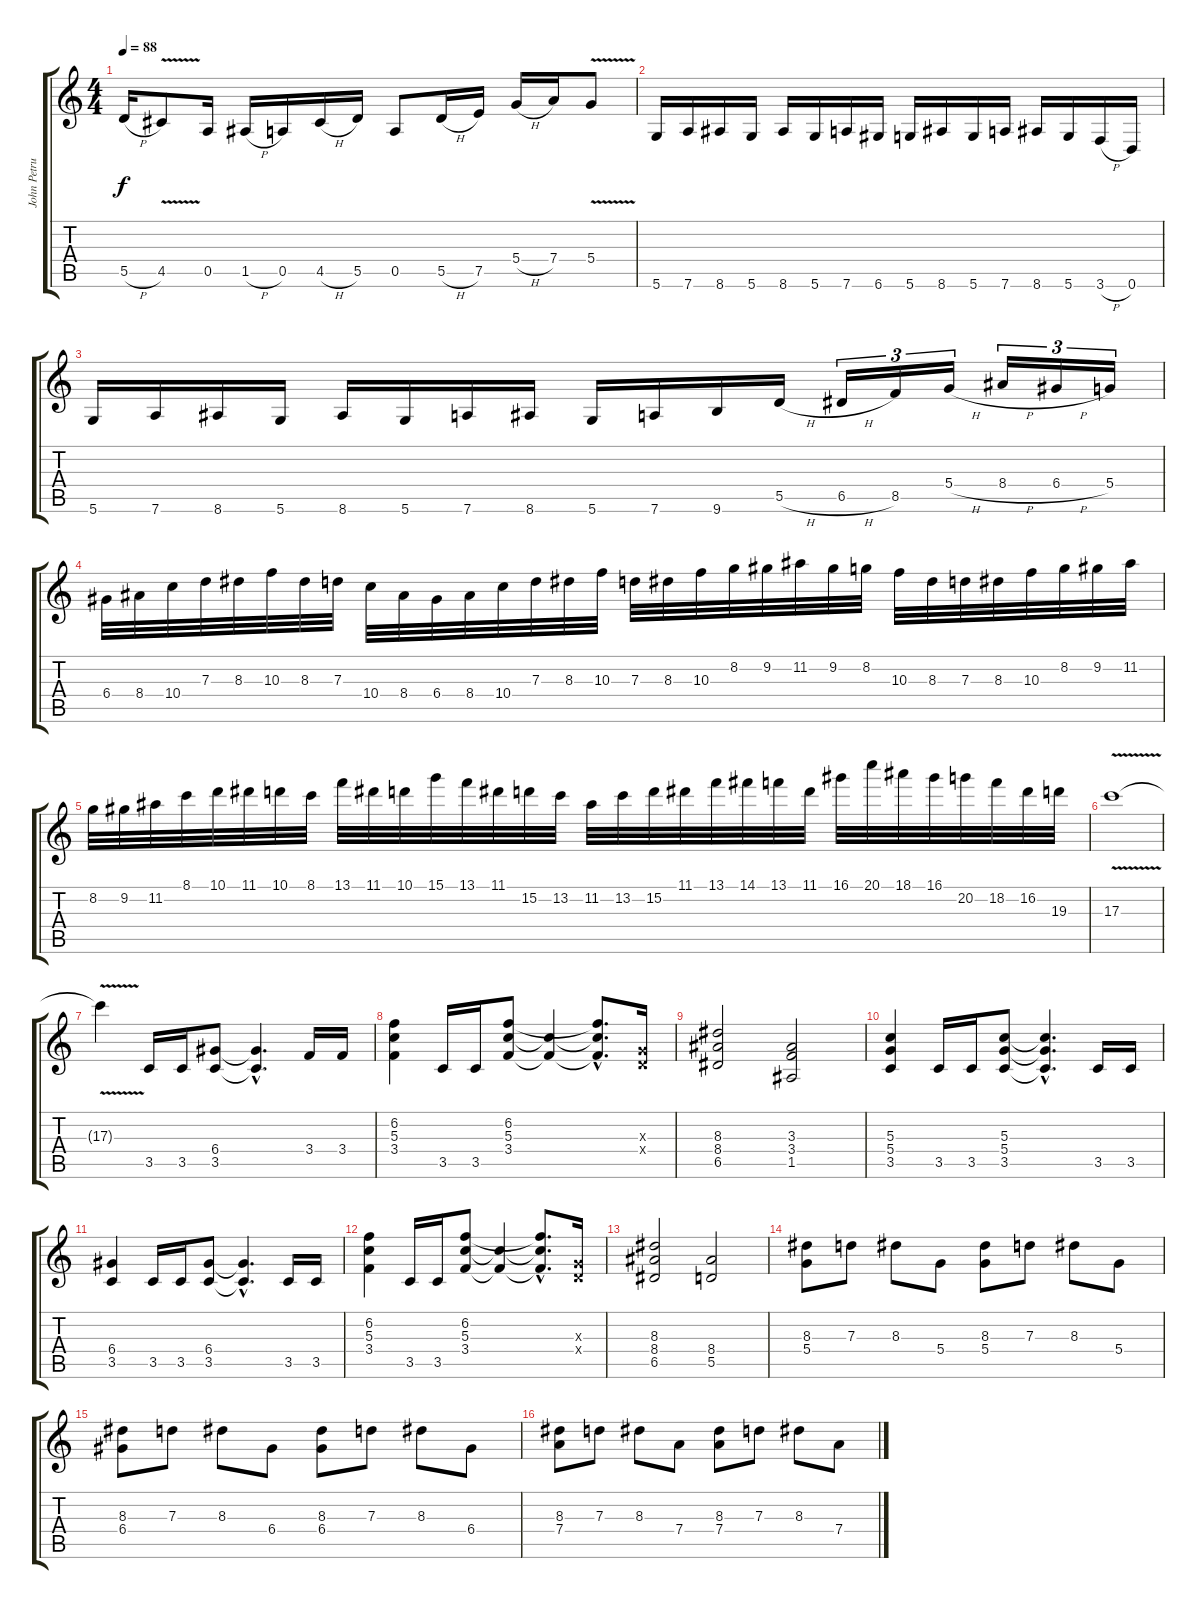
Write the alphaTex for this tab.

\track ("John Petrucci" "John Petru") {instrument distortionguitar}
\staff {score tabs}
\tuning (E4 B3 G3 D3 A2 D2) {hide}
\ts (4 4)
\tempo 88
\clef g2
\ks c
5.5{h}.16{dy f} 4.5{v}.8 0.5.16 1.5{h}.16 0.5.16 4.5{h}.16 5.5.16 0.5.8 5.5{h}.16 7.5.16 5.4{h}.16 7.4.16 5.4{v}.8 |
5.6.16 7.6.16 8.6.16 5.6.16 8.6.16 5.6.16 7.6.16 6.6.16 5.6.16 8.6.16 5.6.16 7.6.16 8.6.16 5.6.16 3.6{h}.16 0.6.16 |
5.6.16 7.6.16 8.6.16 5.6.16 8.6.16 5.6.16 7.6.16 8.6.16 5.6.16 7.6.16 9.6.16 5.5{h}.16 6.5{h}.16{tu (3 2)} 8.5.16{tu (3 2)} 5.4{h}.16{tu (3 2)} 8.4{h}.16{tu (3 2)} 6.4{h}.16{tu (3 2)} 5.4.16{tu (3 2)} |
6.4.32 8.4.32 10.4.32 7.3.32 8.3.32 10.3.32 8.3.32 7.3.32 10.4.32 8.4.32 6.4.32 8.4.32 10.4.32 7.3.32 8.3.32 10.3.32 7.3.32 8.3.32 10.3.32 8.2.32 9.2.32 11.2.32 9.2.32 8.2.32 10.3.32 8.3.32 7.3.32 8.3.32 10.3.32 8.2.32 9.2.32 11.2.32 |
8.2.32 9.2.32 11.2.32 8.1.32 10.1.32 11.1.32 10.1.32 8.1.32 13.1.32 11.1.32 10.1.32 15.1.32 13.1.32 11.1.32 15.2.32 13.2.32 11.2.32 13.2.32 15.2.32 11.1.32 13.1.32 14.1.32 13.1.32 11.1.32 16.1.32 20.1.32 18.1.32 16.1.32 20.2.32 18.2.32 16.2.32 19.3.32 |
17.3{v}.1 |
17.3{t}.4 3.5.16 3.5.16 (6.4 3.5).8 (6.4{hac t} 3.5{hac t}).4{d} 3.4.16 3.4.16 |
(6.2 5.3 3.4).4 3.5.16 3.5.16 (6.2 5.3 3.4).8 (5.3{t} 3.4{t}).4 (6.2{hac t} 5.3{hac t} 3.4{hac t}).8{d} (0.3{x} 0.4{x}).16 |
(8.3 8.4 6.5).2 (3.3 3.4 1.5).2 |
(5.3 5.4 3.5).4 3.5.16 3.5.16 (5.3 5.4 3.5).8 (5.3{hac t} 5.4{hac t} 3.5{hac t}).4{d} 3.5.16 3.5.16 |
(6.4 3.5).4 3.5.16 3.5.16 (6.4 3.5).8 (6.4{hac t} 3.5{hac t}).4{d} 3.5.16 3.5.16 |
(6.2 5.3 3.4).4 3.5.16 3.5.16 (6.2 5.3 3.4).8 (5.3{t} 3.4{t}).4 (6.2{hac t} 5.3{hac t} 3.4{hac t}).8{d} (0.3{x} 0.4{x}).16 |
(8.3 8.4 6.5).2 (8.4 5.5).2 |
(8.3 5.4).8 7.3.8 8.3.8 5.4.8 (8.3 5.4).8 7.3.8 8.3.8 5.4.8 |
(8.3 6.4).8 7.3.8 8.3.8 6.4.8 (8.3 6.4).8 7.3.8 8.3.8 6.4.8 |
(8.3 7.4).8 7.3.8 8.3.8 7.4.8 (8.3 7.4).8 7.3.8 8.3.8 7.4.8
